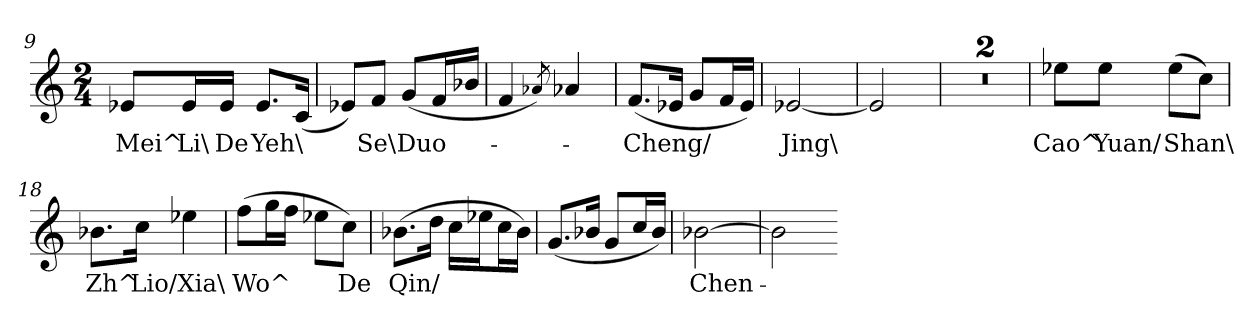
**kern	**text
*part1	*part1
*staff1	*staff1
*clefG2	*
*M2/4	*
=9	=9
8e-X/L	Mei^
16e-/L	Li\
16e-/JJ	De
8.e-/L	Yeh\
(16c/Jk	.
=10	=10
8e-X/L)	.
8f/J	Se\
(8g/L	Duo-
16f/L	.
16b-X/JJ	.
=11	=11
4f	.
8qa-X)	.
4a-X	.
=12	=12
(8.f/L	Cheng/
16e-X/Jk	.
8g/L	.
16f/L	.
16e-/JJ)	.
=13	=13
[2e-X	Jing\
=14	=14
2e-]	.
=15	=15
2r	.
=16	=16
2r	.
=17	=17
8ee-X\L	Cao^
8ee-\J	Yuan/
(8ee-\L	Shan\
8cc\J)	.
=18	=18
8.b-X\L	Zh^
16cc\Jk	Lio/
4ee-X	Xia\
=19	=19
(8ff\L	Wo^
16gg\L	.
16ff\JJ	.
8ee-X\L	.
8cc\J)	De
=20	=20
(8.b-X\L	Qin/
16dd\Jk	.
16cc\LL	.
16ee-X\J	.
16cc\L	.
16b-\JJ)	.
=21	=21
(8.g/L	.
16b-X/Jk	.
8g/L	.
16cc/L	.
16b-/JJ)	.
=22	=22
[2b-X	Chen-
=23	=23
2b-]	.
=-	=-
*-	*-
